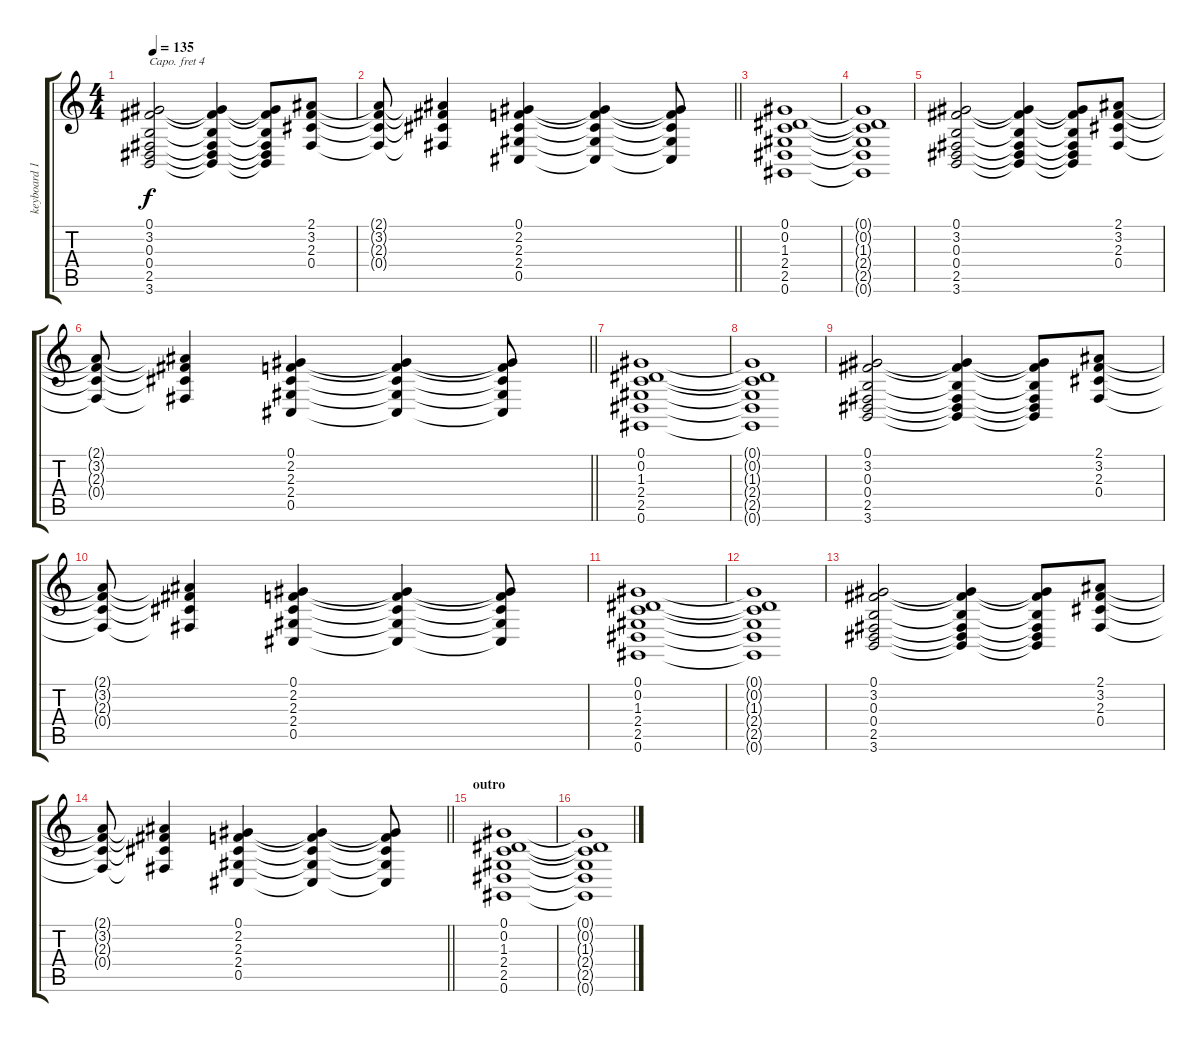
\track ("keyboard 1" "keyboard 1") {instrument stringensemble1}
\staff {score tabs}
\capo 4
\tuning (E4 B3 G3 D3 A2 E2) {hide}
\ts (4 4)
\tempo 135
\clef g2
\ks c
(0.1 3.2 0.3 0.4 2.5 3.6).2{dy f} (0.1{t} 3.2{t} 0.3{t} 0.4{t} 2.5{t} 3.6{t}).4 (0.1{t} 3.2{t} 0.3{t} 0.4{t} 2.5{t} 3.6{t}).8 (2.1 3.2 2.3 0.4).8 |
\barLineRight lightlight
(2.1{t} 3.2{t} 2.3{t} 0.4{t}).8 (2.1{t} 3.2{t} 2.3{t} 0.4{t}).4 (0.1 2.2 2.3 2.4 0.5).4 (0.1{t} 2.2{t} 2.3{t} 2.4{t} 0.5{t}).4 (0.1{t} 2.2{t} 2.3{t} 2.4{t} 0.5{t}).8 |
(0.1 0.2 1.3 2.4 2.5 0.6).1 |
(0.1{t} 0.2{t} 1.3{t} 2.4{t} 2.5{t} 0.6{t}).1 |
(0.1 3.2 0.3 0.4 2.5 3.6).2 (0.1{t} 3.2{t} 0.3{t} 0.4{t} 2.5{t} 3.6{t}).4 (0.1{t} 3.2{t} 0.3{t} 0.4{t} 2.5{t} 3.6{t}).8 (2.1 3.2 2.3 0.4).8 |
\barLineRight lightlight
(2.1{t} 3.2{t} 2.3{t} 0.4{t}).8 (2.1{t} 3.2{t} 2.3{t} 0.4{t}).4 (0.1 2.2 2.3 2.4 0.5).4 (0.1{t} 2.2{t} 2.3{t} 2.4{t} 0.5{t}).4 (0.1{t} 2.2{t} 2.3{t} 2.4{t} 0.5{t}).8 |
(0.1 0.2 1.3 2.4 2.5 0.6).1 |
(0.1{t} 0.2{t} 1.3{t} 2.4{t} 2.5{t} 0.6{t}).1 |
(0.1 3.2 0.3 0.4 2.5 3.6).2 (0.1{t} 3.2{t} 0.3{t} 0.4{t} 2.5{t} 3.6{t}).4 (0.1{t} 3.2{t} 0.3{t} 0.4{t} 2.5{t} 3.6{t}).8 (2.1 3.2 2.3 0.4).8 |
(2.1{t} 3.2{t} 2.3{t} 0.4{t}).8 (2.1{t} 3.2{t} 2.3{t} 0.4{t}).4 (0.1 2.2 2.3 2.4 0.5).4 (0.1{t} 2.2{t} 2.3{t} 2.4{t} 0.5{t}).4 (0.1{t} 2.2{t} 2.3{t} 2.4{t} 0.5{t}).8 |
(0.1 0.2 1.3 2.4 2.5 0.6).1 |
(0.1{t} 0.2{t} 1.3{t} 2.4{t} 2.5{t} 0.6{t}).1 |
(0.1 3.2 0.3 0.4 2.5 3.6).2 (0.1{t} 3.2{t} 0.3{t} 0.4{t} 2.5{t} 3.6{t}).4 (0.1{t} 3.2{t} 0.3{t} 0.4{t} 2.5{t} 3.6{t}).8 (2.1 3.2 2.3 0.4).8 |
\barLineRight lightlight
(2.1{t} 3.2{t} 2.3{t} 0.4{t}).8 (2.1{t} 3.2{t} 2.3{t} 0.4{t}).4 (0.1 2.2 2.3 2.4 0.5).4 (0.1{t} 2.2{t} 2.3{t} 2.4{t} 0.5{t}).4 (0.1{t} 2.2{t} 2.3{t} 2.4{t} 0.5{t}).8 |
\section ("" "outro")
(0.1 0.2 1.3 2.4 2.5 0.6).1{volume 10 instrument choiraahs} |
(0.1{t} 0.2{t} 1.3{t} 2.4{t} 2.5{t} 0.6{t}).1
